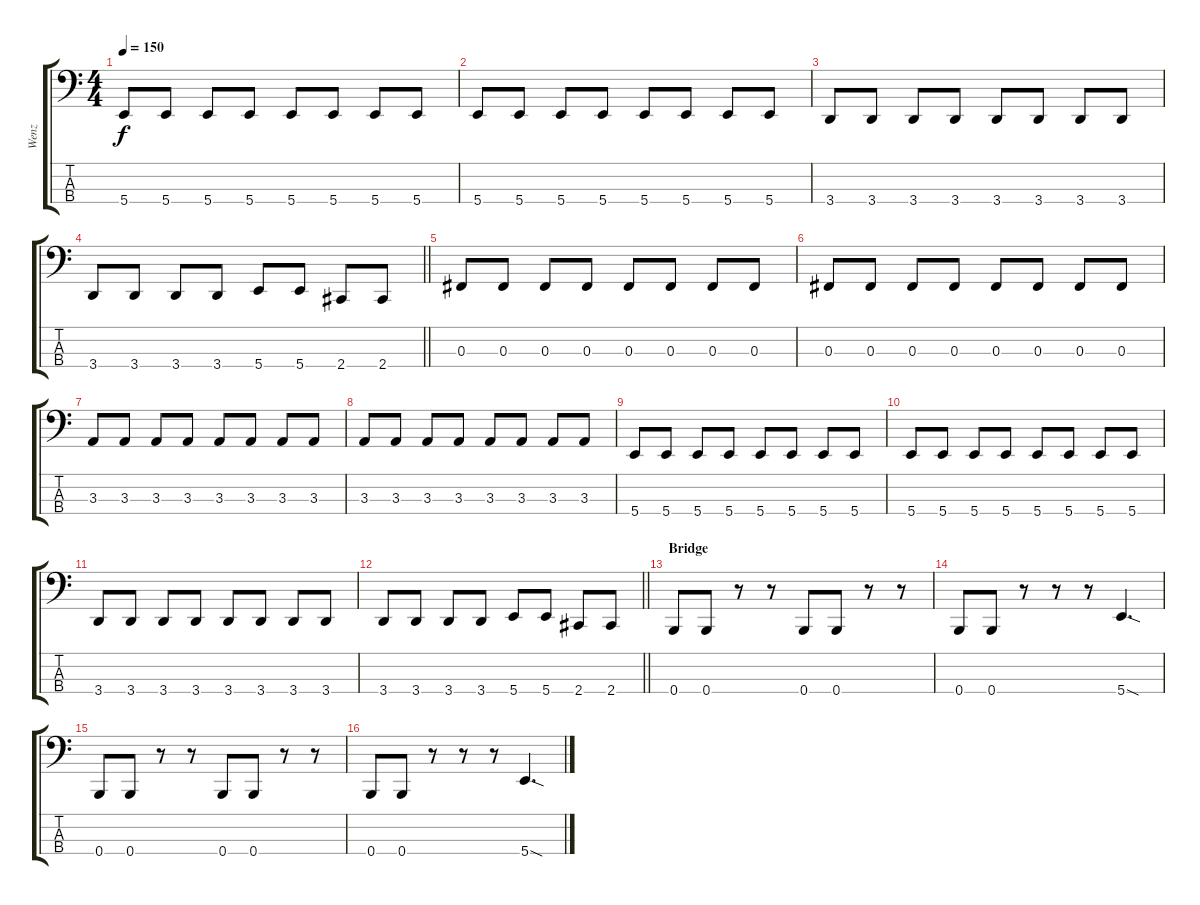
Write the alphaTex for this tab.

\track ("Wenz" "Wenz") {instrument electricbasspick}
\staff {score tabs}
\tuning (E2 B1 Gb1 B0) {hide}
\ts (4 4)
\tempo 150
\clef f4
\ks c
5.4.8{dy f} 5.4.8 5.4.8 5.4.8 5.4.8 5.4.8 5.4.8 5.4.8 |
5.4.8 5.4.8 5.4.8 5.4.8 5.4.8 5.4.8 5.4.8 5.4.8 |
3.4.8 3.4.8 3.4.8 3.4.8 3.4.8 3.4.8 3.4.8 3.4.8 |
\barLineRight lightlight
3.4.8 3.4.8 3.4.8 3.4.8 5.4.8 5.4.8 2.4.8 2.4.8 |
0.3.8 0.3.8 0.3.8 0.3.8 0.3.8 0.3.8 0.3.8 0.3.8 |
0.3.8 0.3.8 0.3.8 0.3.8 0.3.8 0.3.8 0.3.8 0.3.8 |
3.3.8 3.3.8 3.3.8 3.3.8 3.3.8 3.3.8 3.3.8 3.3.8 |
3.3.8 3.3.8 3.3.8 3.3.8 3.3.8 3.3.8 3.3.8 3.3.8 |
5.4.8 5.4.8 5.4.8 5.4.8 5.4.8 5.4.8 5.4.8 5.4.8 |
5.4.8 5.4.8 5.4.8 5.4.8 5.4.8 5.4.8 5.4.8 5.4.8 |
3.4.8 3.4.8 3.4.8 3.4.8 3.4.8 3.4.8 3.4.8 3.4.8 |
\barLineRight lightlight
3.4.8 3.4.8 3.4.8 3.4.8 5.4.8 5.4.8 2.4.8 2.4.8 |
\section ("" "Bridge")
0.4.8 0.4.8 r.8 r.8 0.4.8 0.4.8 r.8 r.8 |
0.4.8 0.4.8 r.8 r.8 r.8 5.4{sod}.4{d} |
0.4.8 0.4.8 r.8 r.8 0.4.8 0.4.8 r.8 r.8 |
0.4.8 0.4.8 r.8 r.8 r.8 5.4{sod}.4{d}
